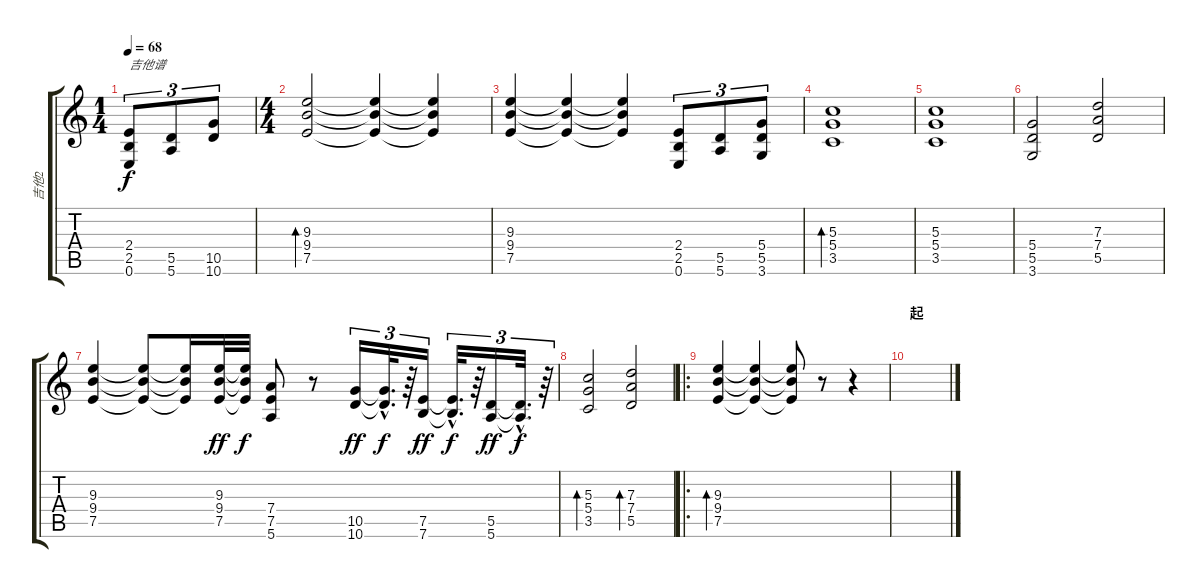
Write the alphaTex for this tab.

\track ("吉他2" "吉他2") {instrument distortionguitar}
\staff {score tabs}
\tuning (E4 B3 G3 D3 A2 E2) {hide}
\ts (1 4)
\tempo 68
\clef g2
\ks c
(2.4 2.5 0.6).8{tu (3 2) txt "吉他谱" dy f instrument distortionguitar} (5.5 5.6).8{tu (3 2)} (10.5 10.6).8{tu (3 2)} |
\ts (4 4)
(9.3 9.4 7.5).2{bd 60} (9.3{t} 9.4{t} 7.5{t}).4 (9.3{t} 9.4{t} 7.5{t}).4 |
(9.3 9.4 7.5).4 (9.3{t} 9.4{t} 7.5{t}).4 (9.3{t} 9.4{t} 7.5{t}).4 (2.4 2.5 0.6).8{tu (3 2)} (5.5 5.6).8{tu (3 2)} (5.4 5.5 3.6).8{tu (3 2)} |
(5.3 5.4 3.5).1{bd 60} |
(5.3 5.4 3.5).1 |
(5.4 5.5 3.6).2 (7.3 7.4 5.5).2 |
(9.3 9.4 7.5).4 (9.3{t} 9.4{t} 7.5{t}).8 (9.3{t} 9.4{t} 7.5{t}).16 (9.3 9.4 7.5).32{dy ff} (9.3{t} 9.4{t} 7.5{t}).32{dy f} (7.4 7.5 5.6).8 r.8 (10.5 10.6).16{tu (3 2) dy ff} (10.5{hac t} 10.6{hac t}).32{d tu (3 2) dy f} r.64{tu (3 2)} (7.5 7.6).16{tu (3 2) dy ff} (7.5{hac t} 7.6{hac t}).32{d tu (3 2) dy f} r.64{tu (3 2)} (5.5 5.6).16{tu (3 2) dy ff} (5.5{hac t} 5.6{hac t}).32{d tu (3 2) dy f} r.64{tu (3 2)} |
(5.3 5.4 3.5).2{bd 30} (7.3 7.4 5.5).2{bd 30} |
\ro
(9.3 9.4 7.5).4{bd 30} (9.3{t} 9.4{t} 7.5{t}).4 (9.3{t} 9.4{t} 7.5{t}).8 r.8 r.4 |
\section ("" "起")
